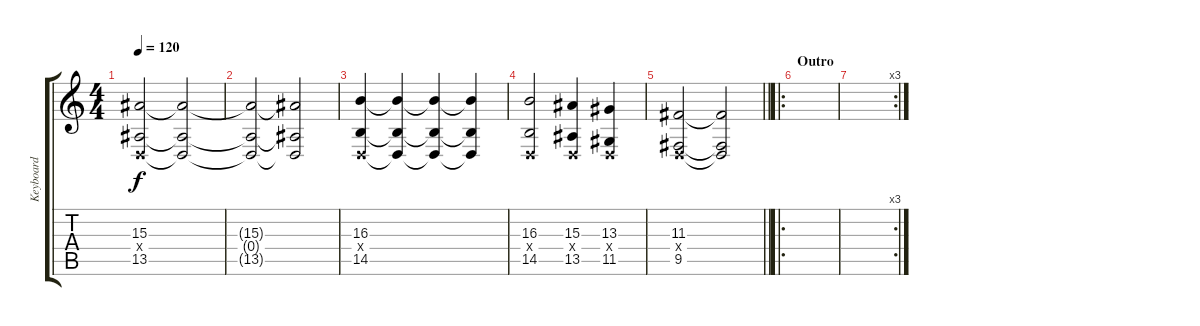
\track ("Keyboard" "Keyboard") {instrument harpsichord}
\staff {score tabs}
\tuning (E4 B3 G3 D3 A2 E2) {hide}
\ts (4 4)
\section ("" "")
\tempo 120
\clef g2
\ks c
(15.3 0.4{x} 13.5).2{dy f} (15.3{t} 0.4{t} 13.5{t}).2 |
(15.3{t} 0.4{t} 13.5{t}).2 (15.3{t} 0.4{t} 13.5{t}).2 |
(16.3 0.4{x} 14.5).4 (16.3{t} 0.4{t} 14.5{t}).4 (16.3{t} 0.4{t} 14.5{t}).4 (16.3{t} 0.4{t} 14.5{t}).4 |
(16.3 0.4{x} 14.5).2 (15.3 0.4{x} 13.5).4 (13.3 0.4{x} 11.5).4 |
\barLineRight lightlight
(11.3 0.4{x} 9.5).2 (11.3{t} 0.4{t} 9.5{t}).2 |
\ro
\section ("" "Outro")
|
\rc 3
